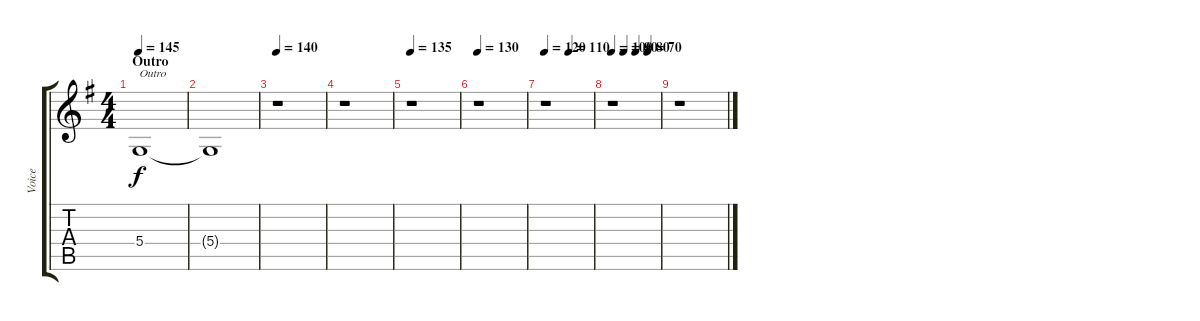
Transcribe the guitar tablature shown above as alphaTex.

\track ("Voice" "Voice") {instrument oboe}
\staff {score tabs}
\tuning (E4 B3 G3 D3 A2 E2) {hide}
\ts (4 4)
\section ("" "Outro")
\tempo 145
\clef g2
\ks g
5.4.1{txt "Outro" dy f} |
5.4{t}.1 |
\tempo 140
r.1 |
r.1 |
\tempo 135
r.1 |
\tempo 130
r.1 |
\tempo 120
\tempo (110 0.5)
r.1 |
\tempo 100
\tempo (90 0.25)
\tempo (80 0.5)
\tempo (70 0.75)
r.1 |
r.1
